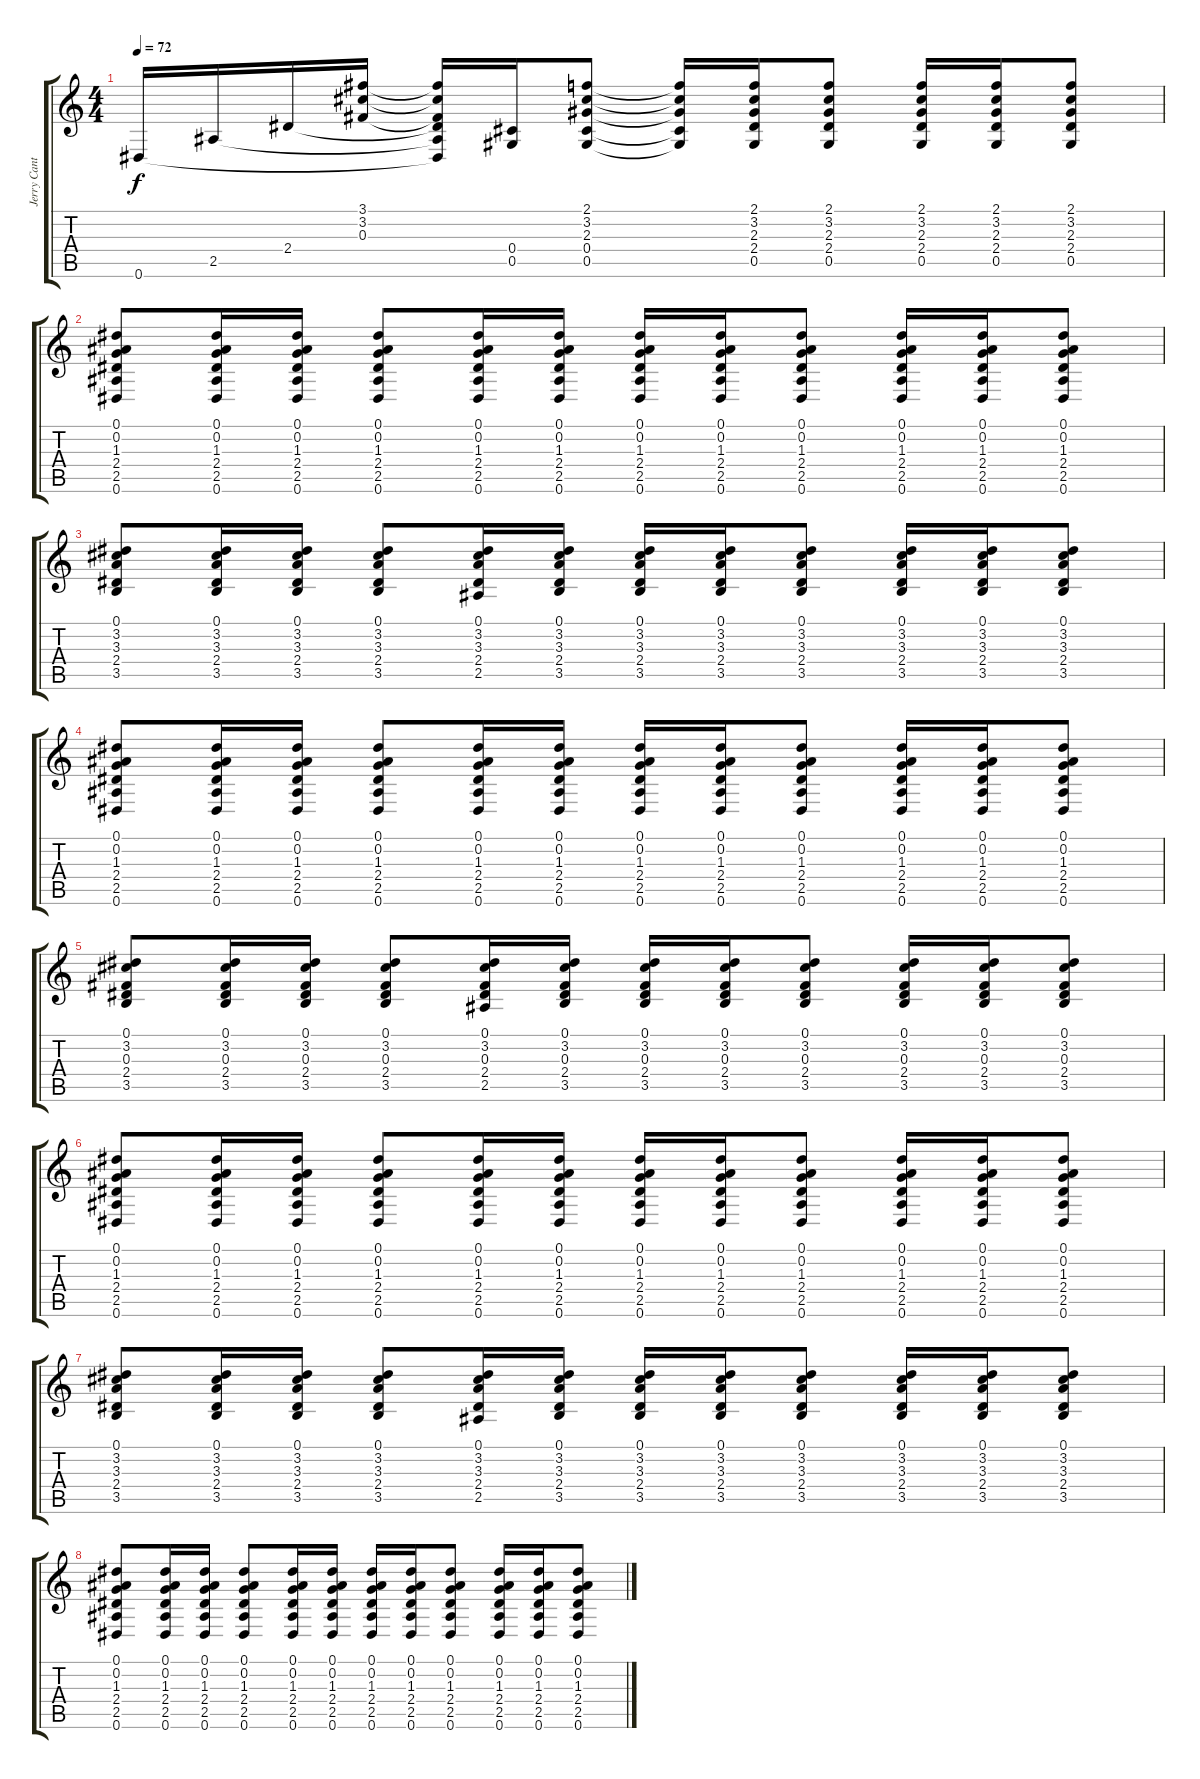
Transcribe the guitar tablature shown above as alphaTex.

\track ("Jerry Cantrell - Guitar 3 - Acoustic" "Jerry Cant") {instrument acousticguitarnylon}
\staff {score tabs}
\tuning (Eb4 Bb3 Gb3 Db3 Ab2 Eb2) {hide}
\ts (4 4)
\tempo 72
\clef g2
\ks c
0.6.16{dy f} 2.5.16 2.4.16 (3.1 3.2 0.3).16 (3.1{t} 3.2{t} 0.3{t} 2.4{t} 2.5{t} 0.6{t}).16 (0.4 0.5).16 (2.1 3.2 2.3 0.4 0.5).8 (2.1{t} 3.2{t} 2.3{t} 0.4{t} 0.5{t}).16 (2.1 3.2 2.3 2.4 0.5).16 (2.1 3.2 2.3 2.4 0.5).8 (2.1 3.2 2.3 2.4 0.5).16 (2.1 3.2 2.3 2.4 0.5).16 (2.1 3.2 2.3 2.4 0.5).8 |
(0.1 0.2 1.3 2.4 2.5 0.6).8 (0.1 0.2 1.3 2.4 2.5 0.6).16 (0.1 0.2 1.3 2.4 2.5 0.6).16 (0.1 0.2 1.3 2.4 2.5 0.6).8 (0.1 0.2 1.3 2.4 2.5 0.6).16 (0.1 0.2 1.3 2.4 2.5 0.6).16 (0.1 0.2 1.3 2.4 2.5 0.6).16 (0.1 0.2 1.3 2.4 2.5 0.6).16 (0.1 0.2 1.3 2.4 2.5 0.6).8 (0.1 0.2 1.3 2.4 2.5 0.6).16 (0.1 0.2 1.3 2.4 2.5 0.6).16 (0.1 0.2 1.3 2.4 2.5 0.6).8 |
(0.1 3.2 3.3 2.4 3.5).8 (0.1 3.2 3.3 2.4 3.5).16 (0.1 3.2 3.3 2.4 3.5).16 (0.1 3.2 3.3 2.4 3.5).8 (0.1 3.2 3.3 2.4 2.5).16 (0.1 3.2 3.3 2.4 3.5).16 (0.1 3.2 3.3 2.4 3.5).16 (0.1 3.2 3.3 2.4 3.5).16 (0.1 3.2 3.3 2.4 3.5).8 (0.1 3.2 3.3 2.4 3.5).16 (0.1 3.2 3.3 2.4 3.5).16 (0.1 3.2 3.3 2.4 3.5).8 |
(0.1 0.2 1.3 2.4 2.5 0.6).8 (0.1 0.2 1.3 2.4 2.5 0.6).16 (0.1 0.2 1.3 2.4 2.5 0.6).16 (0.1 0.2 1.3 2.4 2.5 0.6).8 (0.1 0.2 1.3 2.4 2.5 0.6).16 (0.1 0.2 1.3 2.4 2.5 0.6).16 (0.1 0.2 1.3 2.4 2.5 0.6).16 (0.1 0.2 1.3 2.4 2.5 0.6).16 (0.1 0.2 1.3 2.4 2.5 0.6).8 (0.1 0.2 1.3 2.4 2.5 0.6).16 (0.1 0.2 1.3 2.4 2.5 0.6).16 (0.1 0.2 1.3 2.4 2.5 0.6).8 |
(0.1 3.2 0.3 2.4 3.5).8 (0.1 3.2 0.3 2.4 3.5).16 (0.1 3.2 0.3 2.4 3.5).16 (0.1 3.2 0.3 2.4 3.5).8 (0.1 3.2 0.3 2.4 2.5).16 (0.1 3.2 0.3 2.4 3.5).16 (0.1 3.2 0.3 2.4 3.5).16 (0.1 3.2 0.3 2.4 3.5).16 (0.1 3.2 0.3 2.4 3.5).8 (0.1 3.2 0.3 2.4 3.5).16 (0.1 3.2 0.3 2.4 3.5).16 (0.1 3.2 0.3 2.4 3.5).8 |
(0.1 0.2 1.3 2.4 2.5 0.6).8 (0.1 0.2 1.3 2.4 2.5 0.6).16 (0.1 0.2 1.3 2.4 2.5 0.6).16 (0.1 0.2 1.3 2.4 2.5 0.6).8 (0.1 0.2 1.3 2.4 2.5 0.6).16 (0.1 0.2 1.3 2.4 2.5 0.6).16 (0.1 0.2 1.3 2.4 2.5 0.6).16 (0.1 0.2 1.3 2.4 2.5 0.6).16 (0.1 0.2 1.3 2.4 2.5 0.6).8 (0.1 0.2 1.3 2.4 2.5 0.6).16 (0.1 0.2 1.3 2.4 2.5 0.6).16 (0.1 0.2 1.3 2.4 2.5 0.6).8 |
(0.1 3.2 3.3 2.4 3.5).8 (0.1 3.2 3.3 2.4 3.5).16 (0.1 3.2 3.3 2.4 3.5).16 (0.1 3.2 3.3 2.4 3.5).8 (0.1 3.2 3.3 2.4 2.5).16 (0.1 3.2 3.3 2.4 3.5).16 (0.1 3.2 3.3 2.4 3.5).16 (0.1 3.2 3.3 2.4 3.5).16 (0.1 3.2 3.3 2.4 3.5).8 (0.1 3.2 3.3 2.4 3.5).16 (0.1 3.2 3.3 2.4 3.5).16 (0.1 3.2 3.3 2.4 3.5).8 |
(0.1 0.2 1.3 2.4 2.5 0.6).8 (0.1 0.2 1.3 2.4 2.5 0.6).16 (0.1 0.2 1.3 2.4 2.5 0.6).16 (0.1 0.2 1.3 2.4 2.5 0.6).8 (0.1 0.2 1.3 2.4 2.5 0.6).16 (0.1 0.2 1.3 2.4 2.5 0.6).16 (0.1 0.2 1.3 2.4 2.5 0.6).16 (0.1 0.2 1.3 2.4 2.5 0.6).16 (0.1 0.2 1.3 2.4 2.5 0.6).8 (0.1 0.2 1.3 2.4 2.5 0.6).16 (0.1 0.2 1.3 2.4 2.5 0.6).16 (0.1 0.2 1.3 2.4 2.5 0.6).8
